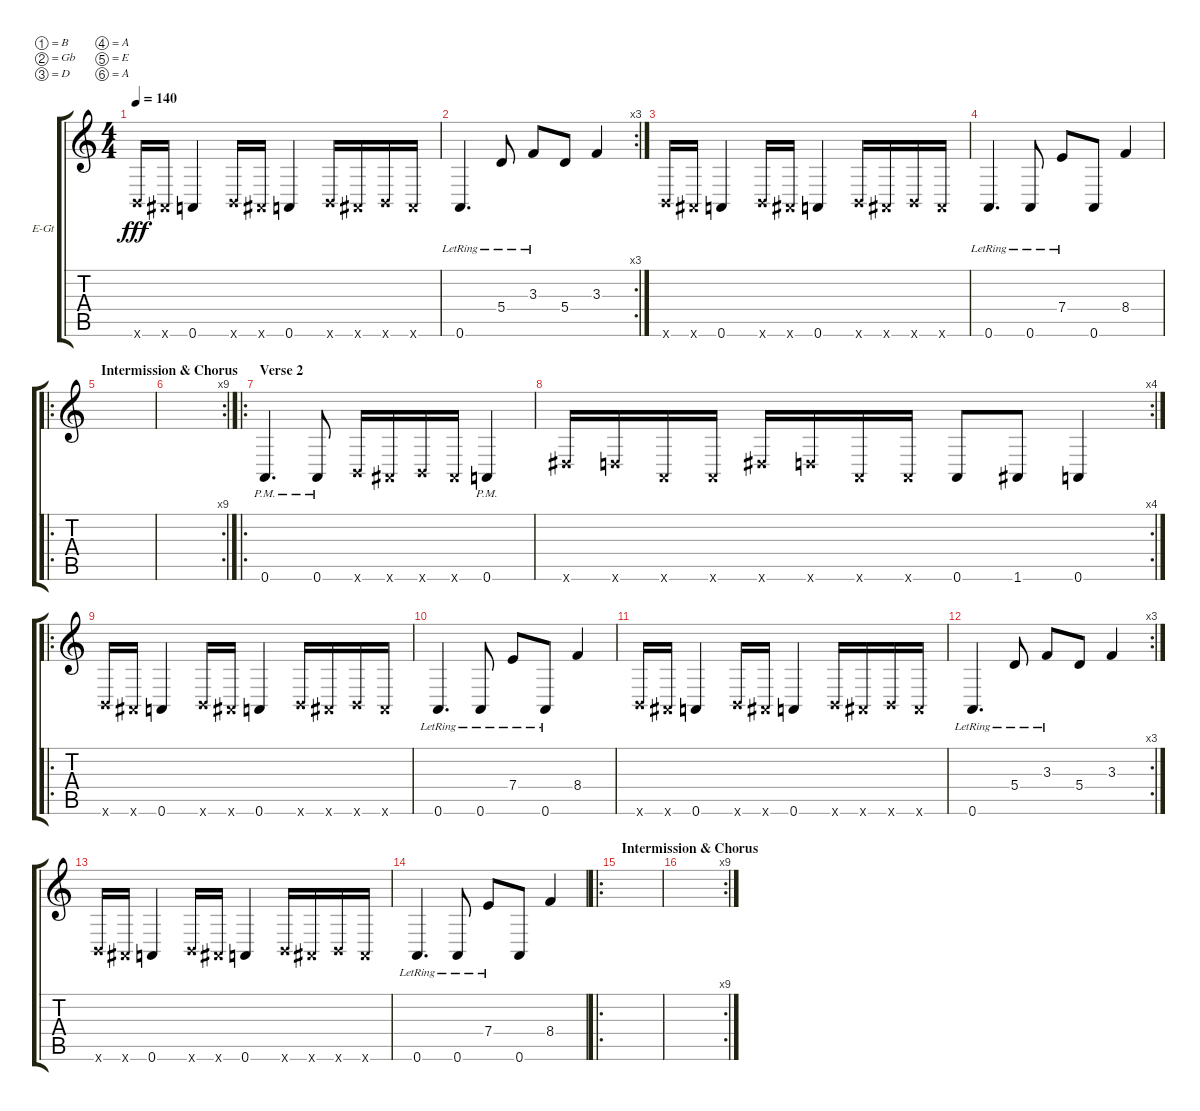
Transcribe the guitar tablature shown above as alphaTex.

\defaultSystemsLayout 4
\bracketExtendMode groupsimilarinstruments
\firstSystemTrackNameOrientation horizontal
\otherSystemsTrackNameOrientation horizontal
\track ("Electric Guitar" "E-Gt") {instrument distortionguitar}
\staff {score tabs}
\tuning (B3 Gb3 D3 A2 E2 A1)
\ts (4 4)
\tempo 140
\clef g2
\ks c
2.6{x}.16{dy fff} 1.6{x}.16 0.6.4 2.6{x}.16 1.6{x}.16 0.6.4 2.6{x}.16 1.6{x}.16 2.6{x}.16 1.6{x}.16 |
\rc 3
0.6{lr}.4{d} 5.4{lr}.8 3.3{lr}.8 5.4.8 3.3.4 |
2.6{x}.16 1.6{x}.16 0.6.4 2.6{x}.16 1.6{x}.16 0.6.4 2.6{x}.16 1.6{x}.16 2.6{x}.16 1.6{x}.16 |
0.6{lr}.4{d} 0.6{lr}.8 7.4{lr}.8 0.6.8 8.4.4 |
\ro
\section ("" "Intermission & Chorus ")
|
\rc 9
|
\ro
\section ("" "Verse 2")
0.6{pm}.4{d} 0.6{pm}.8 2.6{x}.16 1.6{x}.16 2.6{x}.16 1.6{x}.16 0.6{pm}.4 |
\rc 4
6.6{x}.16 5.6{x}.16 0.6{x}.16 0.6{x}.16 6.6{x}.16 5.6{x}.16 0.6{x}.16 0.6{x}.16 0.6.8 1.6.8 0.6.4 |
\ro
2.6{x}.16 1.6{x}.16 0.6.4 2.6{x}.16 1.6{x}.16 0.6.4 2.6{x}.16 1.6{x}.16 2.6{x}.16 1.6{x}.16 |
0.6{lr}.4{d} 0.6{lr}.8 7.4{lr}.8 0.6{lr}.8 8.4.4 |
2.6{x}.16 1.6{x}.16 0.6.4 2.6{x}.16 1.6{x}.16 0.6.4 2.6{x}.16 1.6{x}.16 2.6{x}.16 1.6{x}.16 |
\rc 3
0.6{lr}.4{d} 5.4{lr}.8 3.3{lr}.8 5.4.8 3.3.4 |
2.6{x}.16 1.6{x}.16 0.6.4 2.6{x}.16 1.6{x}.16 0.6.4 2.6{x}.16 1.6{x}.16 2.6{x}.16 1.6{x}.16 |
0.6{lr}.4{d} 0.6{lr}.8 7.4{lr}.8 0.6.8 8.4.4 |
\ro
\section ("" "Intermission & Chorus")
|
\rc 9
